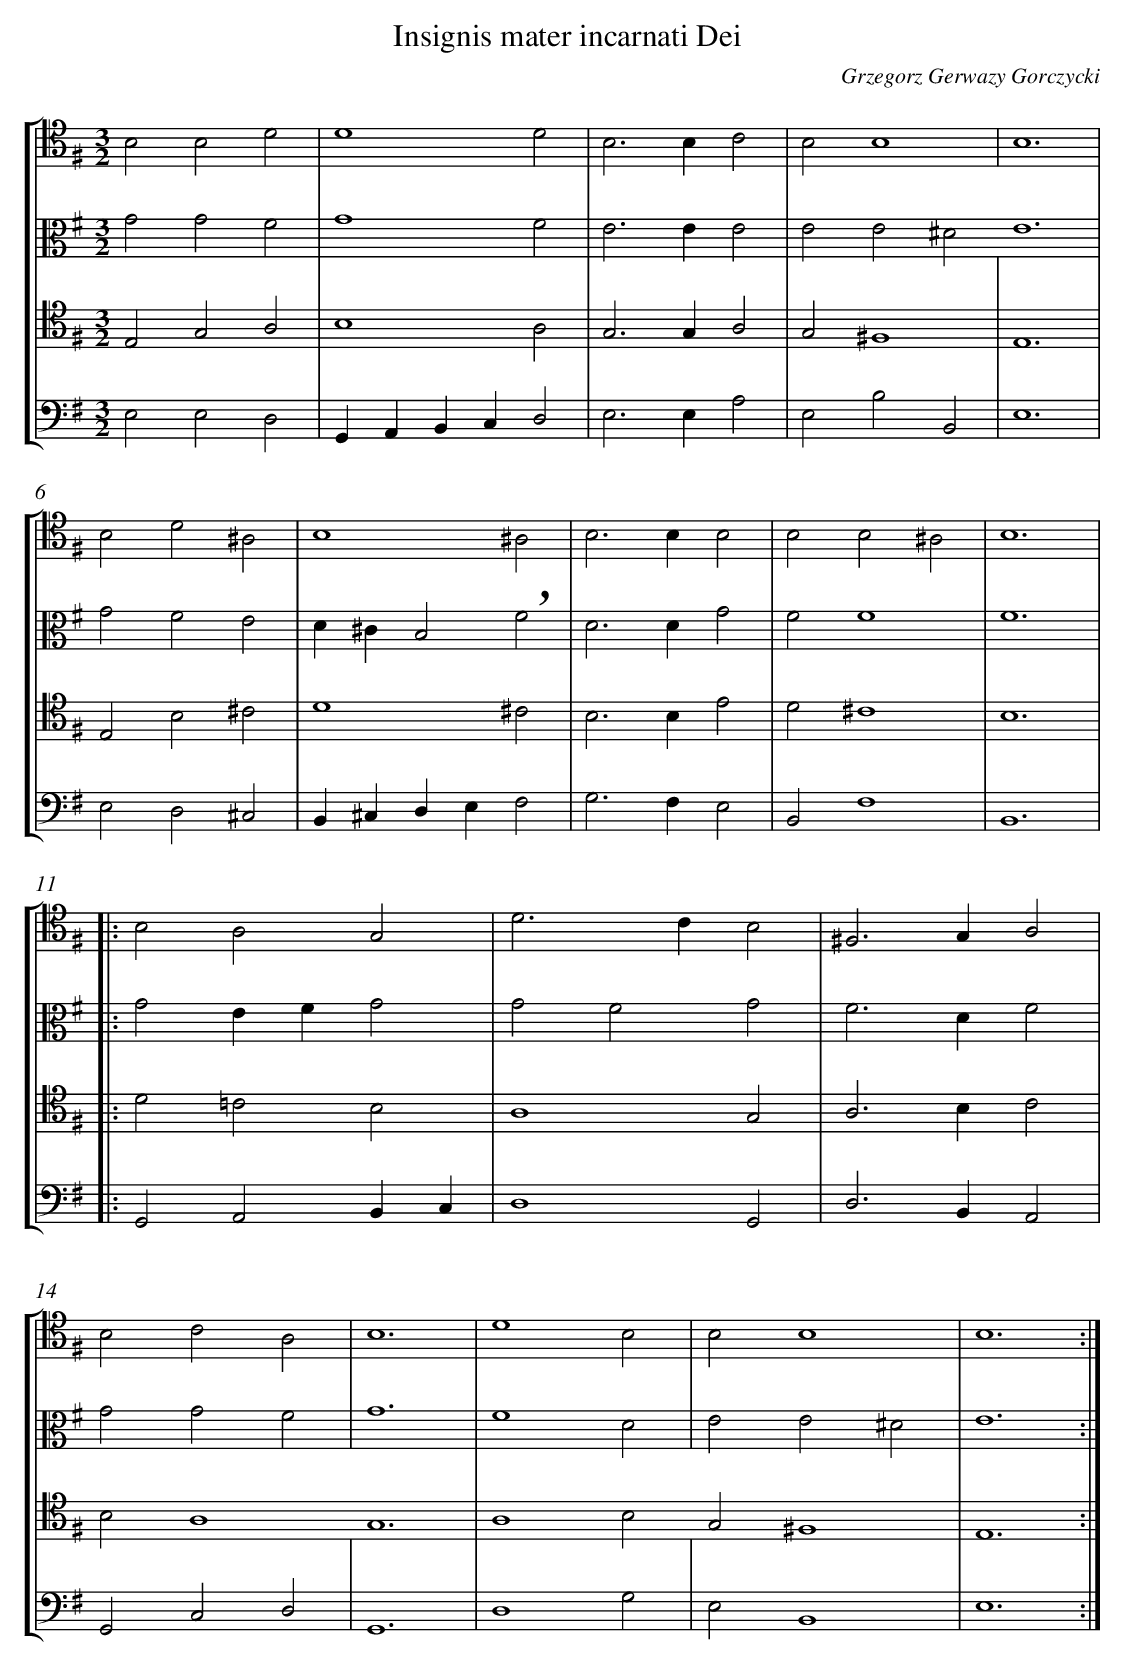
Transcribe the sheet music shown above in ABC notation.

X:1
T: Insignis mater incarnati Dei
C: Grzegorz Gerwazy Gorczycki
L: 1/4
M: 3/2
%%staves [1 2 3 4]
V: 1 clef=tenor
V: 2 clef=alto
V: 3 clef=tenor
V: 4 clef=bass
K: G
[V:1] B,2B,2D2 |
[V:2] G2G2F2 |
[V:3] E,2G,2A,2 |
[V:4] E,2E,2D,2 |
[V:1] D4D2 |
[V:2] G4F2 |
[V:3] B,4A,2 |
[V:4] G,,A,,B,,C,D,2 |
[V:1] B,2>B,2C2 |
[V:2] E2>E2E2 |
[V:3] G,2>G,2A,2 |
[V:4] E,2>E,2A,2 |
[V:1] B,2B,4 |
[V:2] E2E2^D2 [|]
[V:3] G,2^F,4 |
[V:4] E,2B,2B,,2 |
[V:1] B,6 |
[V:2] E6 |
[V:3] E,6 |
[V:4] E,6 |
[V:1] B,2D2^A,2 |
[V:2] G2F2E2 |
[V:3] E,2B,2^C2 |
[V:4] E,2D,2^C,2 |
[V:1] B,4^A,2 |
[V:2] D^CB,2!breath!F2 |
[V:3] D4^C2 |
[V:4] B,,^C,D,E,F,2 |
[V:1] B,2>B,2B,2 |
[V:2] D2>D2G2 |
[V:3] B,2>B,2E2 |
[V:4] G,2>F,2E,2 |
[V:1] B,2B,2^A,2 |
[V:2] F2F4 |
[V:3] D2^C4 |
[V:4] B,,2F,4 |
[V:1] B,6 ]|:
[V:2] F6 ]|:
[V:3] B,6 ]|:
[V:4] B,,6 ]|:
[V:1] B,2A,2G,2 |
[V:2] G2EFG2 |
[V:3] D2=C2B,2 |
[V:4] G,,2A,,2B,,C, |
[V:1] D2>C2B,2 |
[V:2] G2F2G2 |
[V:3] A,4G,2 |
[V:4] D,4G,,2 |
[V:1] ^F,2>G,2A,2 |
[V:2] F2>D2F2 |
[V:3] A,2>B,2C2 |
[V:4] D,2>B,,2A,,2 |
[V:1] B,2C2A,2 |
[V:2] G2G2F2 |
[V:3] B,2A,4 [|]
[V:4] G,,2C,2D,2 |
[V:1] B,6 |
[V:2] G6 |
[V:3] G,6 |
[V:4] G,,6 |
[V:1] D4B,2 |
[V:2] F4D2 |
[V:3] A,4B,2 [|]
[V:4] D,4G,2 |
[V:1] B,2B,4 |
[V:2] E2E2^D2 |
[V:3] G,2^F,4 |
[V:4] E,2B,,4 |
[V:1] B,6 :|]
[V:2] E6 :|]
[V:3] E,6 :|]
[V:4] E,6 :|]
